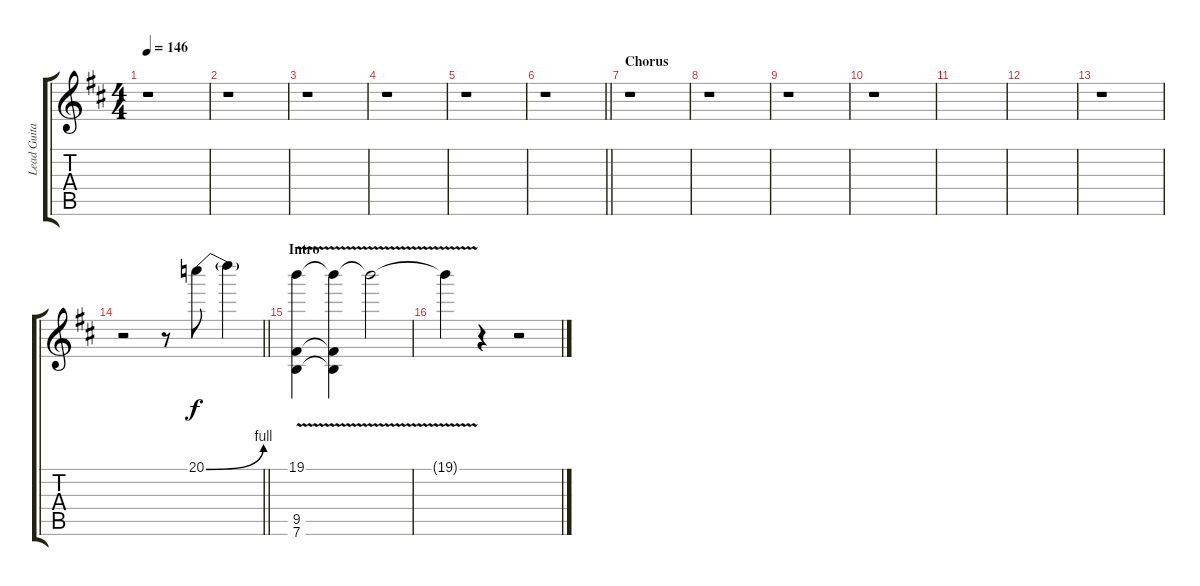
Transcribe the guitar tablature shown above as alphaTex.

\track ("Lead Guitar" "Lead Guita") {instrument distortionguitar}
\staff {score tabs}
\tuning (E4 B3 G3 D3 A2 E2) {hide}
\ts (4 4)
\tempo 146
\clef g2
\ks d
r.1{dy f} |
r.1 |
r.1 |
r.1 |
r.1 |
\barLineRight lightlight
r.1 |
\section ("" "Chorus")
r.1 |
r.1 |
r.1 |
r.1 |
|
|
r.1 |
\barLineRight lightlight
r.2 r.8 20.1{be (bend 0 0 60 4)}.8 20.1{t}.4 |
\section ("" "Intro")
(19.1{v} 9.5{v} 7.6{v}).4 (19.1{v t} 9.5{v t} 7.6{v t}).4 19.1{v t}.2 |
19.1{v t}.4 r.4 r.2
